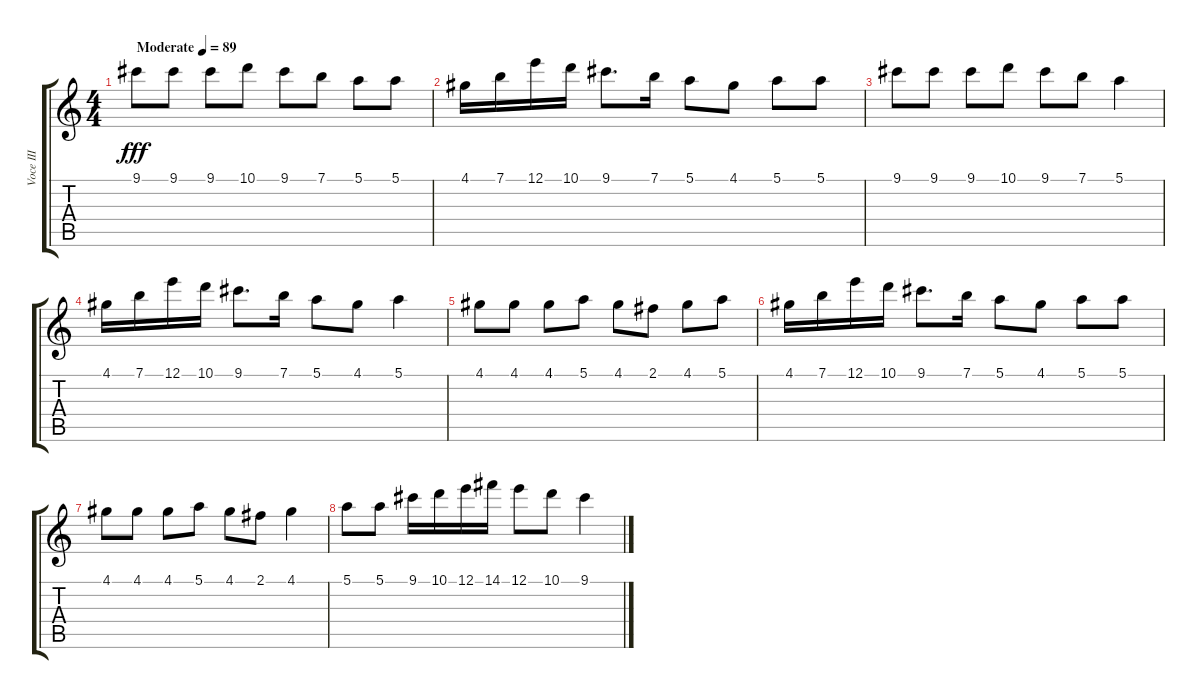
\track ("Voce III" "Voce III") {instrument acousticguitarsteel}
\staff {score tabs}
\tuning (E4 B3 G3 D3 A2 E2) {hide}
\ts (4 4)
\tempo (89 "Moderate")
\clef g2
\ks c
9.1.8{dy fff instrument acousticguitarsteel} 9.1.8 9.1.8 10.1.8 9.1.8 7.1.8 5.1.8 5.1.8 |
4.1.16 7.1.16 12.1.16 10.1.16 9.1.8{d} 7.1.16 5.1.8 4.1.8 5.1.8 5.1.8 |
9.1.8 9.1.8 9.1.8 10.1.8 9.1.8 7.1.8 5.1.4 |
4.1.16 7.1.16 12.1.16 10.1.16 9.1.8{d} 7.1.16 5.1.8 4.1.8 5.1.4 |
4.1.8 4.1.8 4.1.8 5.1.8 4.1.8 2.1.8 4.1.8 5.1.8 |
4.1.16 7.1.16 12.1.16 10.1.16 9.1.8{d} 7.1.16 5.1.8 4.1.8 5.1.8 5.1.8 |
4.1.8 4.1.8 4.1.8 5.1.8 4.1.8 2.1.8 4.1.4 |
5.1.8 5.1.8 9.1.16 10.1.16 12.1.16 14.1.16 12.1.8 10.1.8 9.1.4
